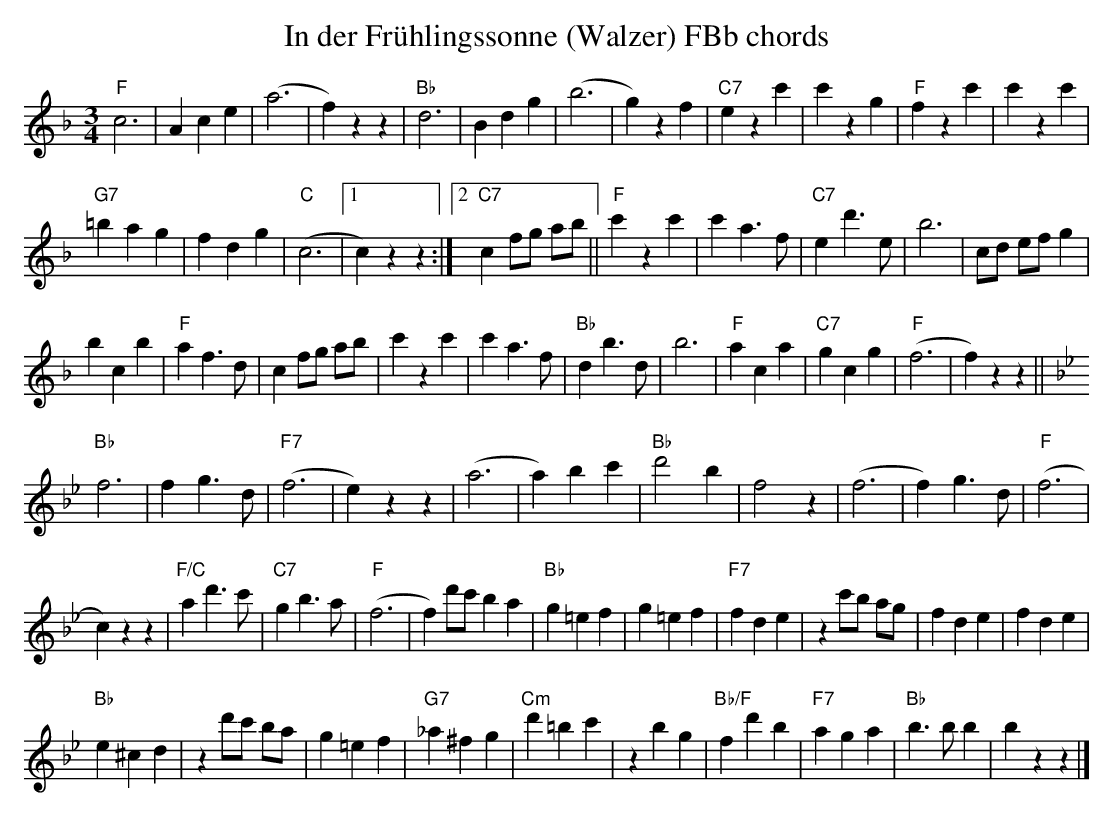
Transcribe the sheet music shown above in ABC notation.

X:1
T: In der Frühlingssonne (Walzer) FBb chords
M:3/4
L:1/4
K:F %%MIDI gchordon
"F"c3 | Ace | (a3 | f)zz | "Bb"d3 | Bdg | (b3 | g)zf | "C7"ezc' | c'zg | "F"fzc' | c'zc' |
"G7"=bag | fdg | ("C"c3 |1 c)zz :|2 "C7"c f/g/ a/b/ || "F"c'zc' | c'a>f | "C7"ed'>e | b3 | c/d/ e/f/ g |
bcb | "F"af>d | c f/g/ a/b/ | c'zc' | c'a>f | "Bb"db>d | b3 | "F"aca | "C7"gcg | ("F"f3 | f) zz || [K:Bb]
"Bb"f3 | fg>d | ("F7"f3 | e) zz | (a3 | a)bc' | "Bb"d'2b | f2z | (f3 | f)g>d | ("F"f3 |
c)zz | "F/C"ad'>c' | "C7"gb>a | ("F"f3 | f) d'/c'/ ba | "Bb"g=ef | g=ef | "F7"fde | z c'/b/ a/g/ | fde | fde |
"Bb"e^cd | zd'/c'/ b/a/ | g=ef | "G7"_a^fg | "Cm"d'=bc' | zbg | "Bb/F"fd'b | "F7"aga | "Bb"b>bb | bzz |]
